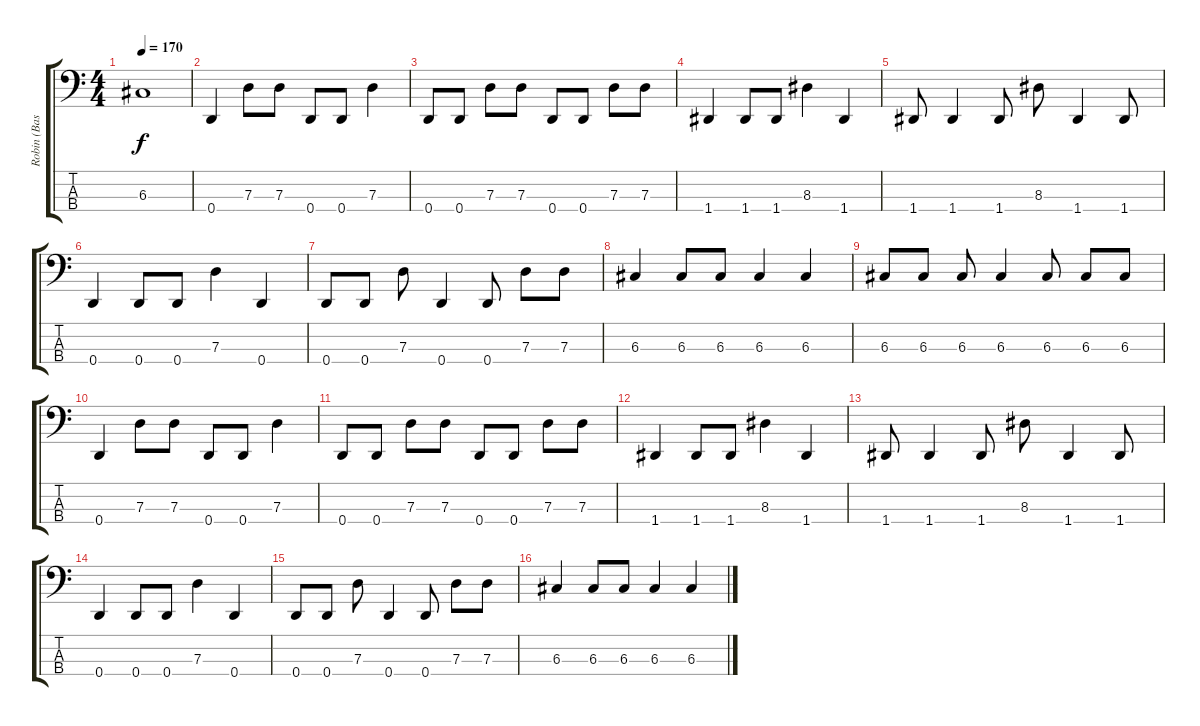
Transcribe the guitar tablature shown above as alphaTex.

\track ("Robin (Bass)" "Robin (Bas") {instrument electricbasspick}
\staff {score tabs}
\tuning (F2 C2 G1 D1) {hide}
\ts (4 4)
\tempo 170
\clef f4
\ks c
6.3{t}.1{dy f} |
0.4.4 7.3.8 7.3.8 0.4.8 0.4.8 7.3.4 |
0.4.8 0.4.8 7.3.8 7.3.8 0.4.8 0.4.8 7.3.8 7.3.8 |
1.4.4 1.4.8 1.4.8 8.3.4 1.4.4 |
1.4.8 1.4.4 1.4.8 8.3.8 1.4.4 1.4.8 |
0.4.4 0.4.8 0.4.8 7.3.4 0.4.4 |
0.4.8 0.4.8 7.3.8 0.4.4 0.4.8 7.3.8 7.3.8 |
6.3.4 6.3.8 6.3.8 6.3.4 6.3.4 |
6.3.8 6.3.8 6.3.8 6.3.4 6.3.8 6.3.8 6.3.8 |
0.4.4 7.3.8 7.3.8 0.4.8 0.4.8 7.3.4 |
0.4.8 0.4.8 7.3.8 7.3.8 0.4.8 0.4.8 7.3.8 7.3.8 |
1.4.4 1.4.8 1.4.8 8.3.4 1.4.4 |
1.4.8 1.4.4 1.4.8 8.3.8 1.4.4 1.4.8 |
0.4.4 0.4.8 0.4.8 7.3.4 0.4.4 |
0.4.8 0.4.8 7.3.8 0.4.4 0.4.8 7.3.8 7.3.8 |
6.3.4 6.3.8 6.3.8 6.3.4 6.3.4
